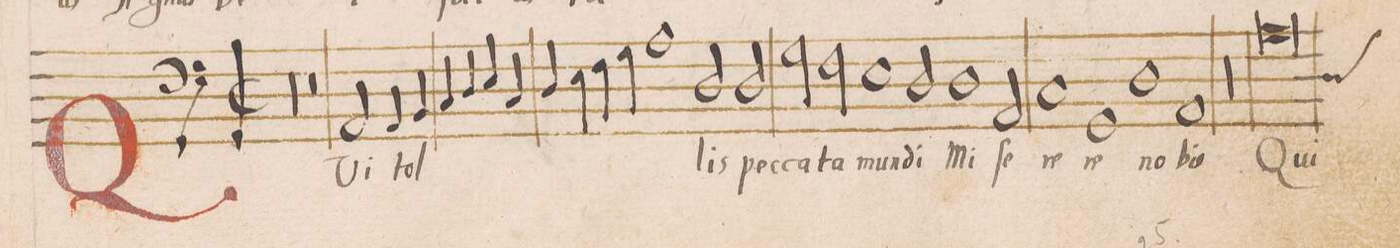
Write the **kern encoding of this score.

**kern	**text
*I"BASVS	*
*clefF4	*
*k[]	*
*met(C|)	*
*M2/1	*
=58||	=58||
00r	.
=59-	=59-
=60-	=60-
0r	.
=61-	=61-
2AA/	QVi
4AA/	tol-
4BB/	.
4C/	.
4D/	.
4E/	.
4C/	.
=62-	=62-
4D/	.
4E\	.
4F\	.
4G\	.
1A	.
=63-	=63-
2D/	-lis
2D/	pec-
2G\	-ca-
2F\	-ta
=64-	=64-
1E	mun-
2D/	-di
1D\	mi-
=65-	=65-
2AA/	-ſe-
1C	-re-
=66-	=66-
1GG	-re
1D	no-
=67-	=67-
1AA	-bis
00r	.
=68-	=68-
=69-	=69-
0A	Qui
=70-	=70-
*custos:D	*
*-	*-
